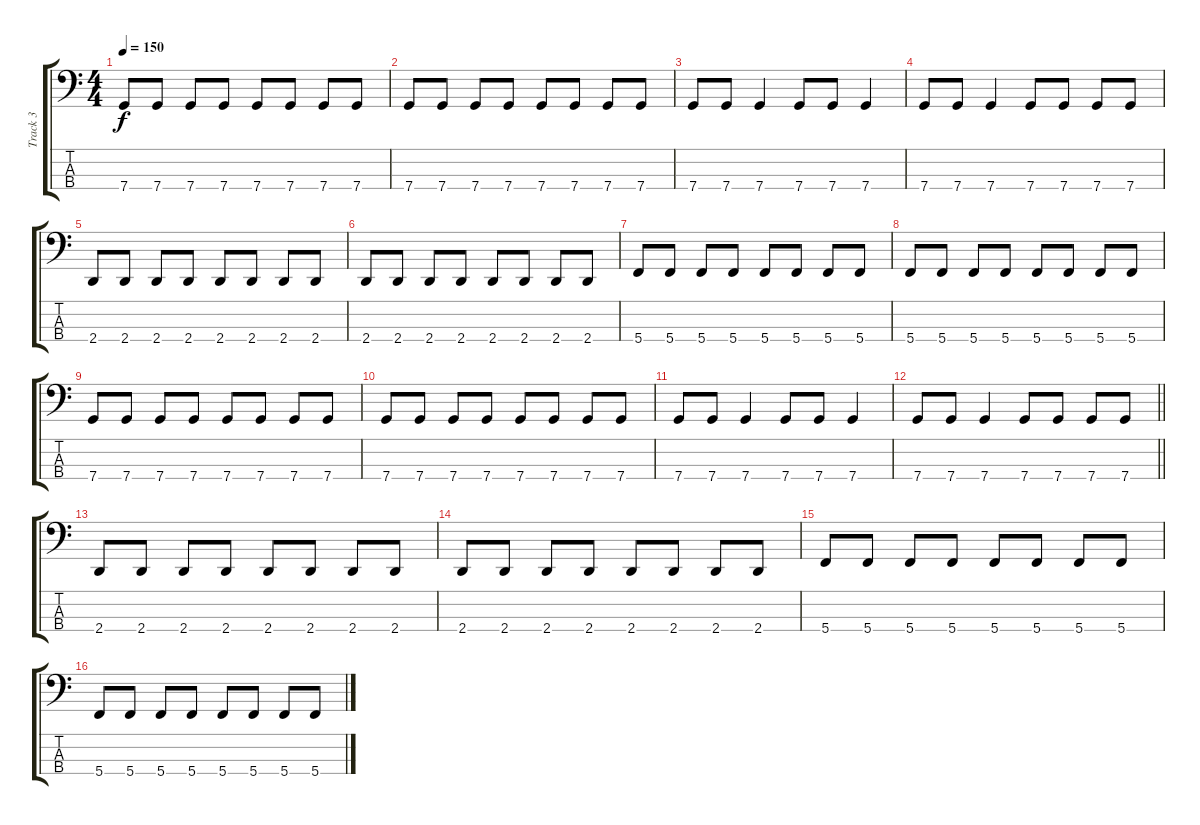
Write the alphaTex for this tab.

\track ("Track 3" "Track 3") {instrument electricbassfinger}
\staff {score tabs}
\tuning (F2 C2 G1 C1) {hide}
\ts (4 4)
\tempo 150
\clef f4
\ks c
7.4.8{dy f} 7.4.8 7.4.8 7.4.8 7.4.8 7.4.8 7.4.8 7.4.8 |
7.4.8 7.4.8 7.4.8 7.4.8 7.4.8 7.4.8 7.4.8 7.4.8 |
7.4.8 7.4.8 7.4.4 7.4.8 7.4.8 7.4.4 |
7.4.8 7.4.8 7.4.4 7.4.8 7.4.8 7.4.8 7.4.8 |
2.4.8 2.4.8 2.4.8 2.4.8 2.4.8 2.4.8 2.4.8 2.4.8 |
2.4.8 2.4.8 2.4.8 2.4.8 2.4.8 2.4.8 2.4.8 2.4.8 |
5.4.8 5.4.8 5.4.8 5.4.8 5.4.8 5.4.8 5.4.8 5.4.8 |
5.4.8 5.4.8 5.4.8 5.4.8 5.4.8 5.4.8 5.4.8 5.4.8 |
7.4.8 7.4.8 7.4.8 7.4.8 7.4.8 7.4.8 7.4.8 7.4.8 |
7.4.8 7.4.8 7.4.8 7.4.8 7.4.8 7.4.8 7.4.8 7.4.8 |
7.4.8 7.4.8 7.4.4 7.4.8 7.4.8 7.4.4 |
\barLineRight lightlight
7.4.8 7.4.8 7.4.4 7.4.8 7.4.8 7.4.8 7.4.8 |
2.4.8 2.4.8 2.4.8 2.4.8 2.4.8 2.4.8 2.4.8 2.4.8 |
2.4.8 2.4.8 2.4.8 2.4.8 2.4.8 2.4.8 2.4.8 2.4.8 |
5.4.8 5.4.8 5.4.8 5.4.8 5.4.8 5.4.8 5.4.8 5.4.8 |
5.4.8 5.4.8 5.4.8 5.4.8 5.4.8 5.4.8 5.4.8 5.4.8
